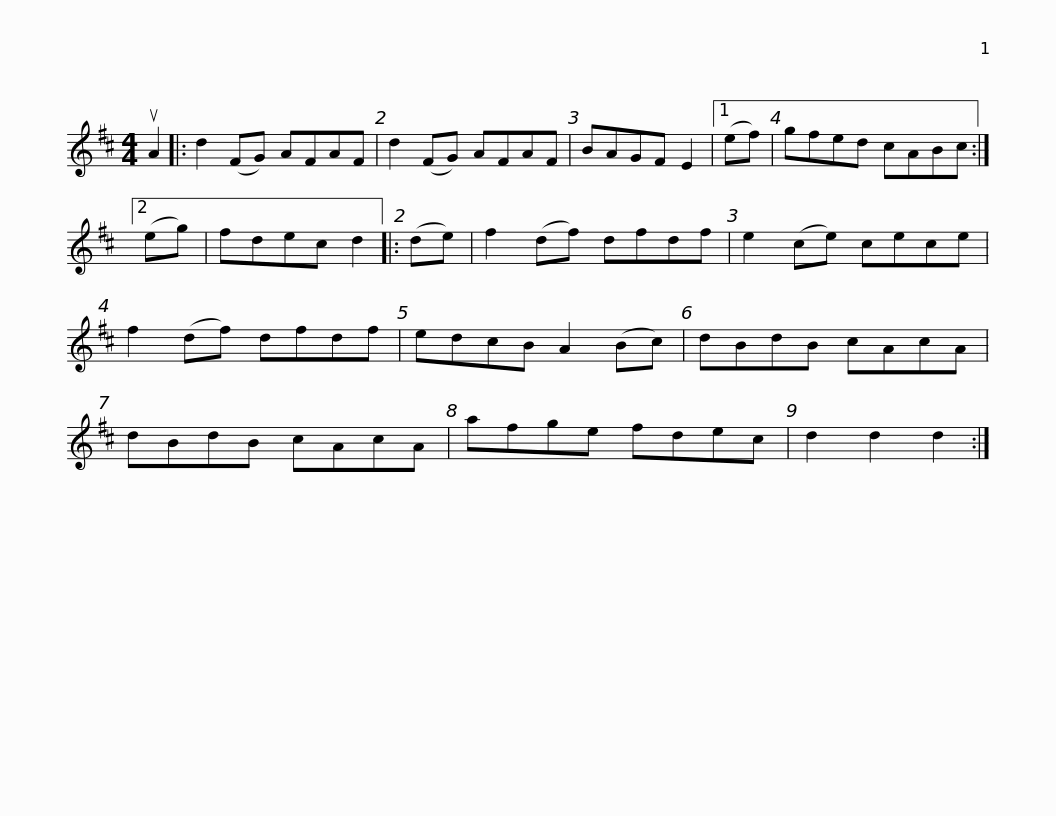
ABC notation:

X:1
L:1/8
M:4/4
I:linebreak $
K:D
V:1 treble
V:1
 uA2 |: d2 (FG) AFAF | d2 (FG) AFAF | BAGF E2 |1 (ef) | %5
 gfed cABc :|2 (eg) | fdec d2 |: (de) |$ f2 (df) dfdf | %10
 e2 (ce) cece | f2 (df) dfdf | edcB A2 (Bc) | dBdB cAcA | dBdB cAcA |$ %15
 afge fdec | d2 d2 d2 :| %17
